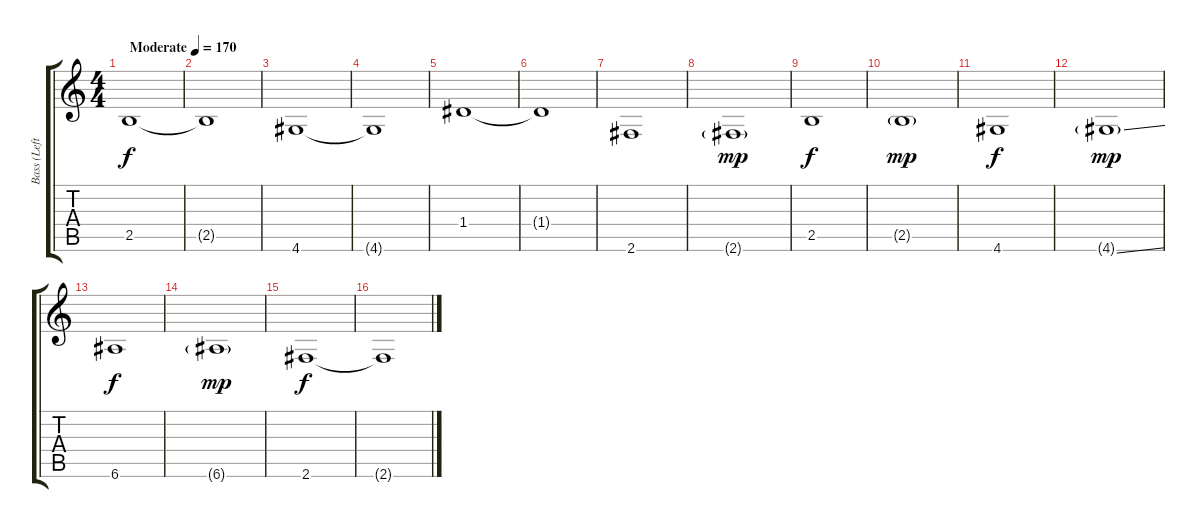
\track ("Bass (Left)" "Bass (Left") {instrument electricbassfinger}
\staff {score tabs}
\tuning (E4 B3 G3 D3 A2 E2) {hide}
\ts (4 4)
\tempo (170 "Moderate")
\clef g2
\ks c
2.5.1{dy f instrument electricbassfinger} |
2.5{t}.1 |
4.6.1 |
4.6{t}.1 |
1.4.1 |
1.4{t}.1 |
2.6.1 |
2.6{g}.1{dy mp} |
2.5.1{dy f} |
2.5{g}.1{dy mp} |
4.6.1{dy f} |
4.6{ss g}.1{dy mp} |
6.6.1{dy f} |
6.6{g}.1{dy mp} |
2.6.1{dy f} |
2.6{t}.1
